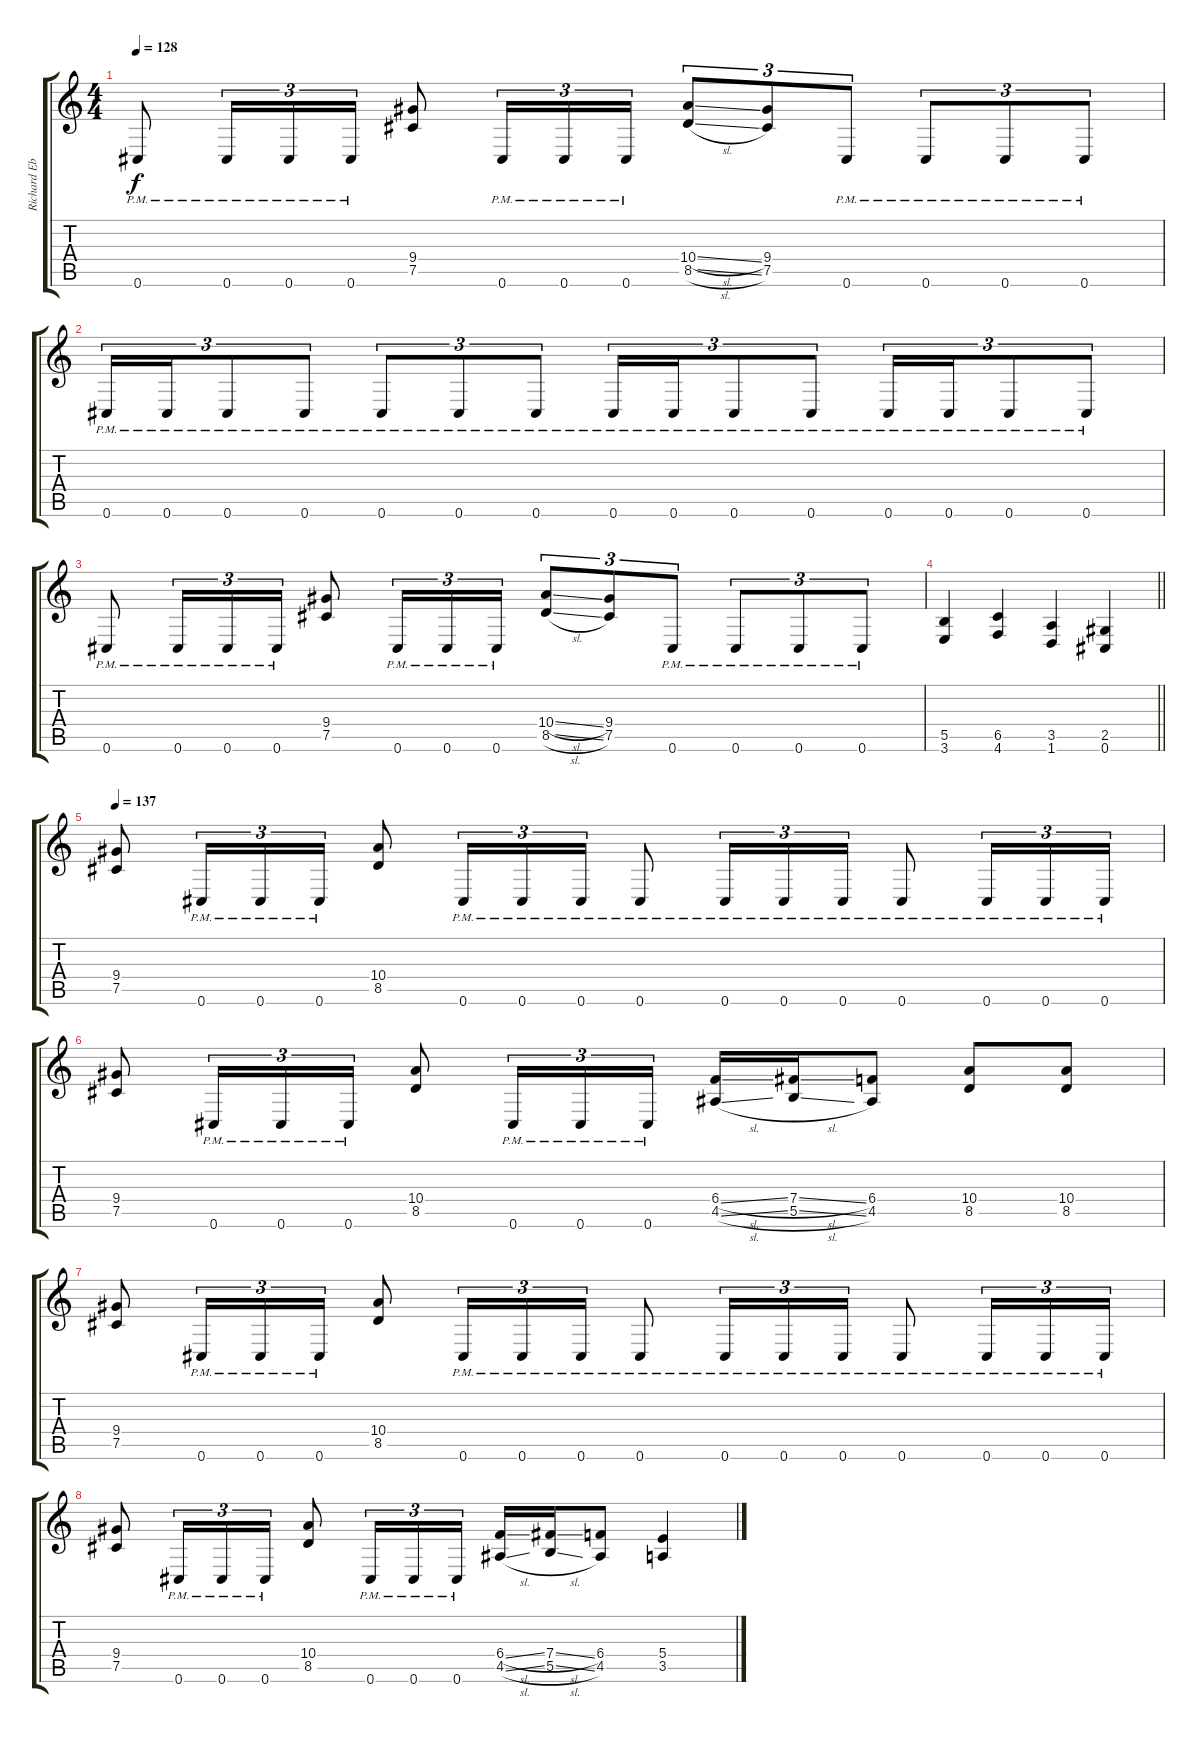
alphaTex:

\track ("Richard Ebisch (Rhythm)" "Richard Eb") {instrument distortionguitar}
\staff {score tabs}
\tuning (Db4 Ab3 E3 B2 Gb2 Db2) {hide}
\ts (4 4)
\tempo 128
\clef g2
\ks c
0.6{pm}.8{dy f} 0.6{pm}.16{tu (3 2)} 0.6{pm}.16{tu (3 2)} 0.6{pm}.16{tu (3 2)} (9.4 7.5).8 0.6{pm}.16{tu (3 2)} 0.6{pm}.16{tu (3 2)} 0.6{pm}.16{tu (3 2)} (10.4{sl} 8.5{sl}).8{tu (3 2)} (9.4 7.5).8{tu (3 2)} 0.6{pm}.8{tu (3 2)} 0.6{pm}.8{tu (3 2)} 0.6{pm}.8{tu (3 2)} 0.6{pm}.8{tu (3 2)} |
0.6{pm}.16{tu (3 2)} 0.6{pm}.16{tu (3 2)} 0.6{pm}.8{tu (3 2)} 0.6{pm}.8{tu (3 2)} 0.6{pm}.8{tu (3 2)} 0.6{pm}.8{tu (3 2)} 0.6{pm}.8{tu (3 2)} 0.6{pm}.16{tu (3 2)} 0.6{pm}.16{tu (3 2)} 0.6{pm}.8{tu (3 2)} 0.6{pm}.8{tu (3 2)} 0.6{pm}.16{tu (3 2)} 0.6{pm}.16{tu (3 2)} 0.6{pm}.8{tu (3 2)} 0.6{pm}.8{tu (3 2)} |
0.6{pm}.8 0.6{pm}.16{tu (3 2)} 0.6{pm}.16{tu (3 2)} 0.6{pm}.16{tu (3 2)} (9.4 7.5).8 0.6{pm}.16{tu (3 2)} 0.6{pm}.16{tu (3 2)} 0.6{pm}.16{tu (3 2)} (10.4{sl} 8.5{sl}).8{tu (3 2)} (9.4 7.5).8{tu (3 2)} 0.6{pm}.8{tu (3 2)} 0.6{pm}.8{tu (3 2)} 0.6{pm}.8{tu (3 2)} 0.6{pm}.8{tu (3 2)} |
\barLineRight lightlight
(5.5 3.6).4 (6.5 4.6).4 (3.5 1.6).4 (2.5 0.6).4 |
\tempo 137
(9.4 7.5).8 0.6{pm}.16{tu (3 2)} 0.6{pm}.16{tu (3 2)} 0.6{pm}.16{tu (3 2)} (10.4 8.5).8 0.6{pm}.16{tu (3 2)} 0.6{pm}.16{tu (3 2)} 0.6{pm}.16{tu (3 2)} 0.6{pm}.8 0.6{pm}.16{tu (3 2)} 0.6{pm}.16{tu (3 2)} 0.6{pm}.16{tu (3 2)} 0.6{pm}.8 0.6{pm}.16{tu (3 2)} 0.6{pm}.16{tu (3 2)} 0.6{pm}.16{tu (3 2)} |
(9.4 7.5).8 0.6{pm}.16{tu (3 2)} 0.6{pm}.16{tu (3 2)} 0.6{pm}.16{tu (3 2)} (10.4 8.5).8 0.6{pm}.16{tu (3 2)} 0.6{pm}.16{tu (3 2)} 0.6{pm}.16{tu (3 2)} (6.4{sl} 4.5{sl}).16 (7.4{sl} 5.5{sl}).16 (6.4 4.5).8 (10.4 8.5).8 (10.4 8.5).8 |
(9.4 7.5).8 0.6{pm}.16{tu (3 2)} 0.6{pm}.16{tu (3 2)} 0.6{pm}.16{tu (3 2)} (10.4 8.5).8 0.6{pm}.16{tu (3 2)} 0.6{pm}.16{tu (3 2)} 0.6{pm}.16{tu (3 2)} 0.6{pm}.8 0.6{pm}.16{tu (3 2)} 0.6{pm}.16{tu (3 2)} 0.6{pm}.16{tu (3 2)} 0.6{pm}.8 0.6{pm}.16{tu (3 2)} 0.6{pm}.16{tu (3 2)} 0.6{pm}.16{tu (3 2)} |
(9.4 7.5).8 0.6{pm}.16{tu (3 2)} 0.6{pm}.16{tu (3 2)} 0.6{pm}.16{tu (3 2)} (10.4 8.5).8 0.6{pm}.16{tu (3 2)} 0.6{pm}.16{tu (3 2)} 0.6{pm}.16{tu (3 2)} (6.4{sl} 4.5{sl}).16 (7.4{sl} 5.5{sl}).16 (6.4 4.5).8 (5.4 3.5).4
